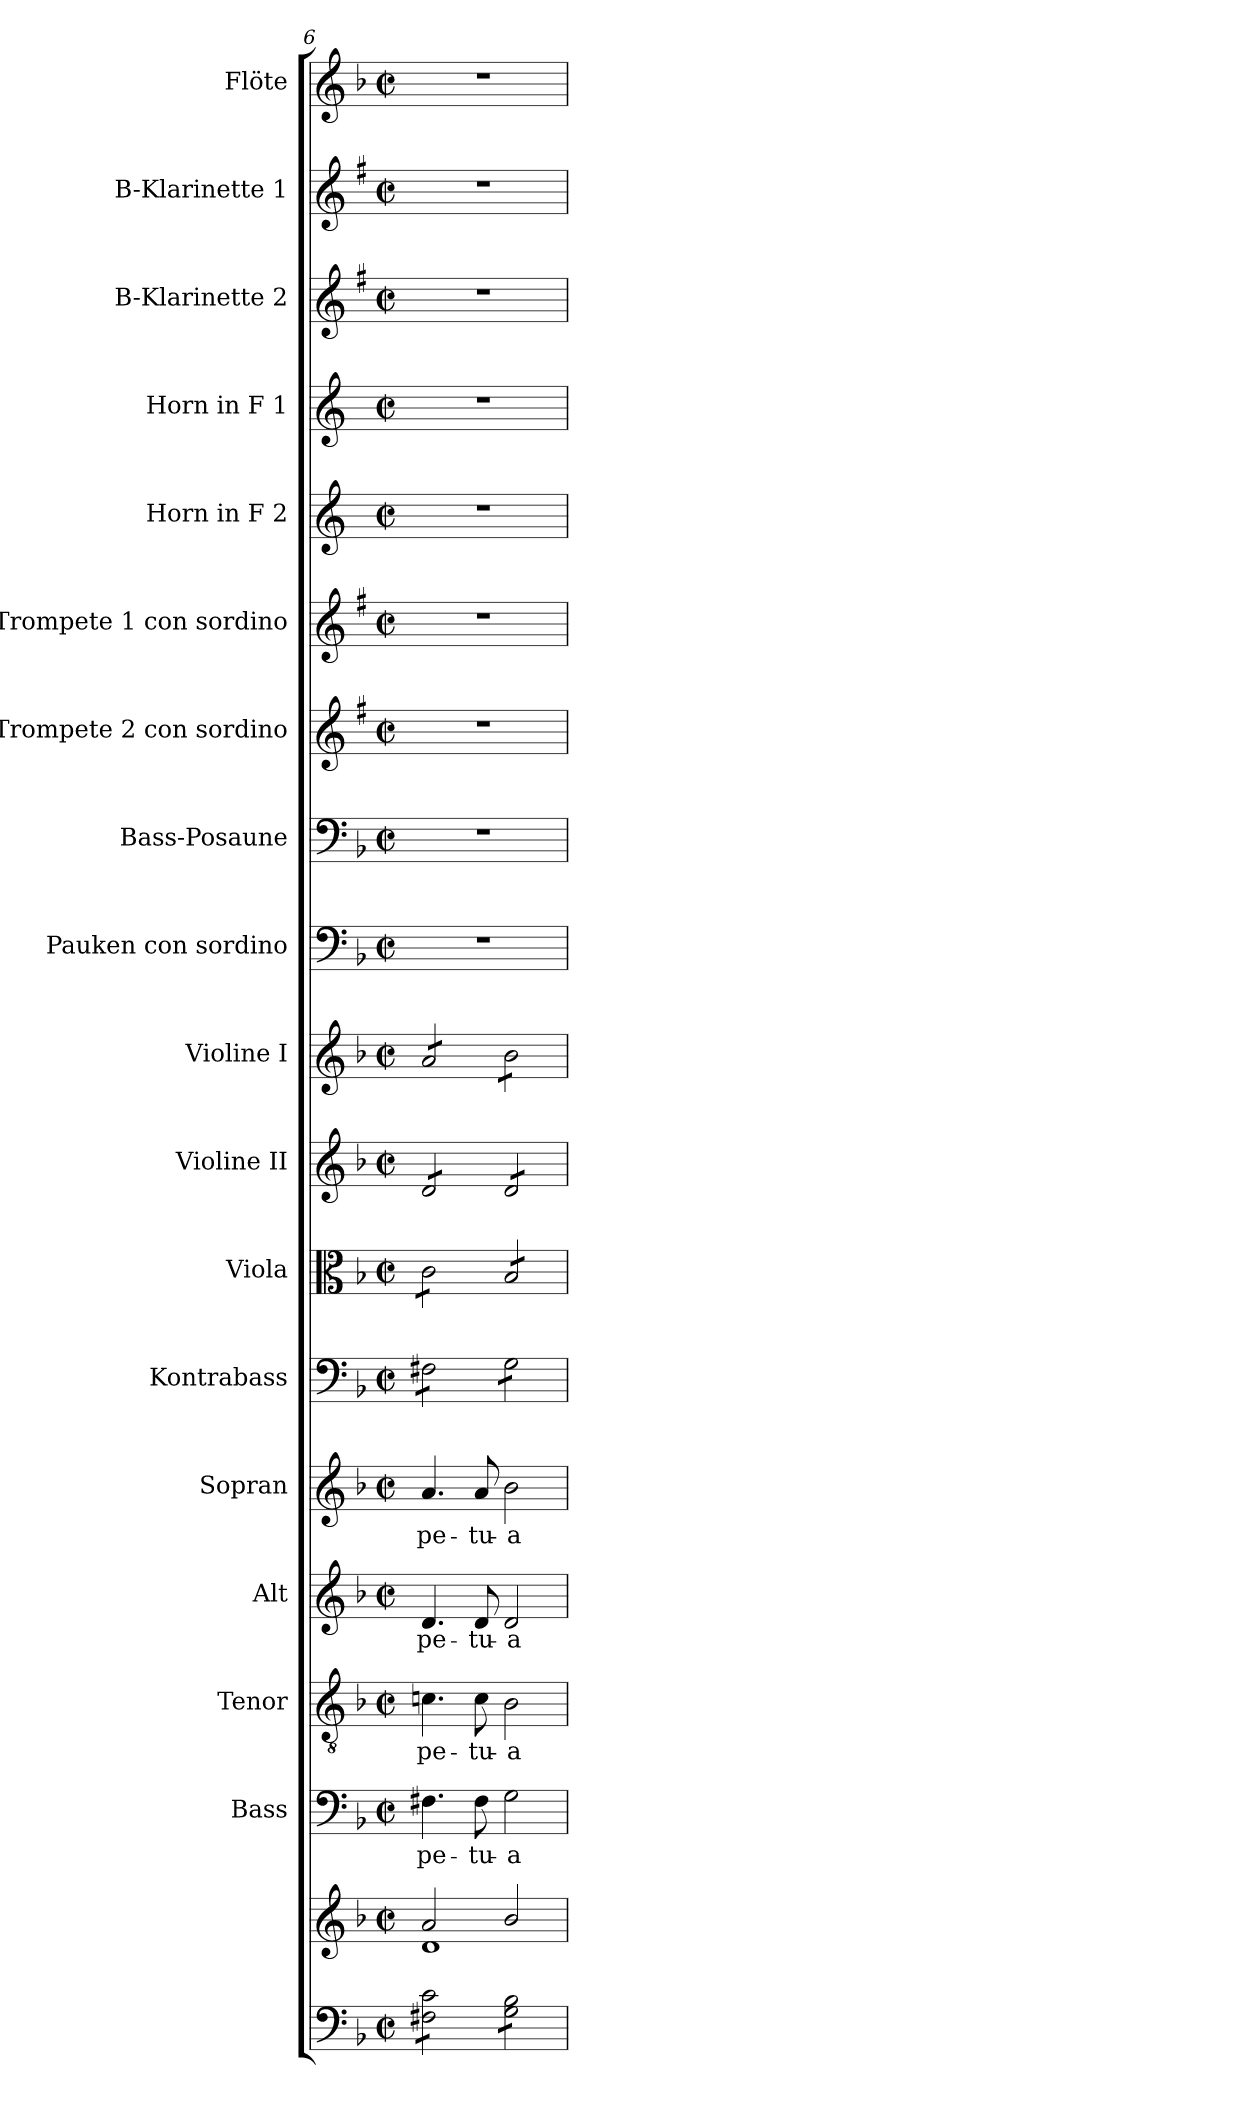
**kern	**kern	**kern	**text	**kern	**text	**kern	**text	**kern	**text	**kern	**kern	**kern	**kern	**kern	**kern	**kern	**kern	**kern	**kern	**kern	**kern	**kern
*part18	*part18	*part17	*part17	*part16	*part16	*part15	*part15	*part14	*part14	*part13	*part12	*part11	*part10	*part9	*part8	*part7	*part6	*part5	*part4	*part3	*part2	*part1
*staff19	*staff18	*staff17	*staff17	*staff16	*staff16	*staff15	*staff15	*staff14	*staff14	*staff13	*staff12	*staff11	*staff10	*staff9	*staff8	*staff7	*staff6	*staff5	*staff4	*staff3	*staff2	*staff1
*	*	*I"Bass	*	*I"Tenor	*	*I"Alt	*	*I"Sopran	*	*I"Kontrabass	*I"Viola	*I"Violine II	*I"Violine I	*I"Pauken con sordino	*I"Bass-Posaune	*I"B-Trompete 2 con sordino	*I"B-Trompete 1 con sordino	*I"Horn in F 2	*I"Horn in F 1	*I"B-Klarinette 2	*I"B-Klarinette 1	*I"Flöte
*	*	*I'B.	*	*I'T.	*	*I'A.	*	*I'S.	*	*I'Kb.	*I'Vla.	*I'Vl. II	*I'Vl. I	*I'Pk.	*I'B. Pos.	*I'B Trp. 2	*I'B Trp. 1	*	*	*I'B Kl. 2	*I'B Kl. 1	*I'Fl.
*clefF4	*clefG2	*clefF4	*	*clefGv2	*	*clefG2	*	*clefG2	*	*clefF4	*clefC3	*clefG2	*clefG2	*clefF4	*clefF4	*clefG2	*clefG2	*clefG2	*clefG2	*clefG2	*clefG2	*clefG2
*	*	*	*	*	*	*	*	*	*	*ITrd7c12	*	*	*	*	*	*ITrd1c2	*ITrd1c2	*ITrd4c7	*ITrd4c7	*ITrd1c2	*ITrd1c2	*
*k[b-]	*k[b-]	*k[b-]	*	*k[b-]	*	*k[b-]	*	*k[b-]	*	*k[b-]	*k[b-]	*k[b-]	*k[b-]	*k[b-]	*k[b-]	*k[b-]	*k[b-]	*k[b-]	*k[b-]	*k[b-]	*k[b-]	*k[b-]
*F:	*F:	*F:	*	*F:	*	*F:	*	*F:	*	*F:	*F:	*F:	*F:	*F:	*F:	*F:	*F:	*F:	*F:	*F:	*F:	*F:
*M2/2	*M2/2	*M2/2	*	*M2/2	*	*M2/2	*	*M2/2	*	*M2/2	*M2/2	*M2/2	*M2/2	*M2/2	*M2/2	*M2/2	*M2/2	*M2/2	*M2/2	*M2/2	*M2/2	*M2/2
*met(c|)	*met(c|)	*met(c|)	*	*met(c|)	*	*met(c|)	*	*met(c|)	*	*met(c|)	*met(c|)	*met(c|)	*met(c|)	*met(c|)	*met(c|)	*met(c|)	*met(c|)	*met(c|)	*met(c|)	*met(c|)	*met(c|)	*met(c|)
=6	=6	=6	=6	=6	=6	=6	=6	=6	=6	=6	=6	=6	=6	=6	=6	=6	=6	=6	=6	=6	=6	=6
*	*^	*	*	*	*	*	*	*	*	*	*	*	*	*	*	*	*	*	*	*	*	*
!	!	!	!	!LO:LY:b	!	!LO:LY:b	!	!LO:LY:b	!	!LO:LY:b	!	!	!	!	!	!	!	!	!	!	!	!	!
*tremolo	*	*	*	*	*	*	*	*	*	*	*	*	*	*	*	*	*	*	*	*	*	*	*
*	*	*	*	*	*	*	*	*	*	*	*tremolo	*	*	*	*	*	*	*	*	*	*	*	*
*	*	*	*	*	*	*	*	*	*	*	*	*tremolo	*	*	*	*	*	*	*	*	*	*	*
*	*	*	*	*	*	*	*	*	*	*	*	*	*tremolo	*	*	*	*	*	*	*	*	*	*
*	*	*	*	*	*	*	*	*	*	*	*	*	*	*tremolo	*	*	*	*	*	*	*	*	*
8F#X\ 8c\L	2a/	1d	4.F#X\	-pe-	4.cn\	-pe-	4.d/	-pe-	4.a/	-pe-	8FF#X\L	8c\L	8d/L	8a/L	1r	1r	1r	1r	1r	1r	1r	1r	1r
8F#X\ 8c\	.	.	.	.	.	.	.	.	.	.	8FF#X\	8c\	8d/	8a/	.	.	.	.	.	.	.	.	.
8F#X\ 8c\	.	.	.	.	.	.	.	.	.	.	8FF#X\	8c\	8d/	8a/	.	.	.	.	.	.	.	.	.
!	!	!	!	!LO:LY:b	!	!LO:LY:b	!	!LO:LY:b	!	!LO:LY:b	!	!	!	!	!	!	!	!	!	!	!	!	!
8F#X\ 8c\J	.	.	8F#\	-tu-	8c\	-tu-	8d/	-tu-	8a/	-tu-	8FF#X\J	8c\J	8d/J	8a/J	.	.	.	.	.	.	.	.	.
!	!	!	!	!LO:LY:b	!	!LO:LY:b	!	!LO:LY:b	!	!LO:LY:b	!	!	!	!	!	!	!	!	!	!	!	!	!
8G\ 8B-\L	2b-/	.	2G\	-a	2B-\	-a	2d/	-a	2b-\	-a	8GG\L	8B-/L	8d/L	8b-\L	.	.	.	.	.	.	.	.	.
8G\ 8B-\	.	.	.	.	.	.	.	.	.	.	8GG\	8B-/	8d/	8b-\	.	.	.	.	.	.	.	.	.
8G\ 8B-\	.	.	.	.	.	.	.	.	.	.	8GG\	8B-/	8d/	8b-\	.	.	.	.	.	.	.	.	.
8G\ 8B-\J	.	.	.	.	.	.	.	.	.	.	8GG\J	8B-/J	8d/J	8b-\J	.	.	.	.	.	.	.	.	.
*	*	*	*	*	*	*	*	*	*	*	*	*	*	*Xtremolo	*	*	*	*	*	*	*	*	*
*	*	*	*	*	*	*	*	*	*	*	*	*	*Xtremolo	*	*	*	*	*	*	*	*	*	*
*	*	*	*	*	*	*	*	*	*	*	*	*Xtremolo	*	*	*	*	*	*	*	*	*	*	*
*	*	*	*	*	*	*	*	*	*	*	*Xtremolo	*	*	*	*	*	*	*	*	*	*	*	*
*Xtremolo	*	*	*	*	*	*	*	*	*	*	*	*	*	*	*	*	*	*	*	*	*	*	*
*	*v	*v	*	*	*	*	*	*	*	*	*	*	*	*	*	*	*	*	*	*	*	*	*
=	=	=	=	=	=	=	=	=	=	=	=	=	=	=	=	=	=	=	=	=	=	=
*-	*-	*-	*-	*-	*-	*-	*-	*-	*-	*-	*-	*-	*-	*-	*-	*-	*-	*-	*-	*-	*-	*-
